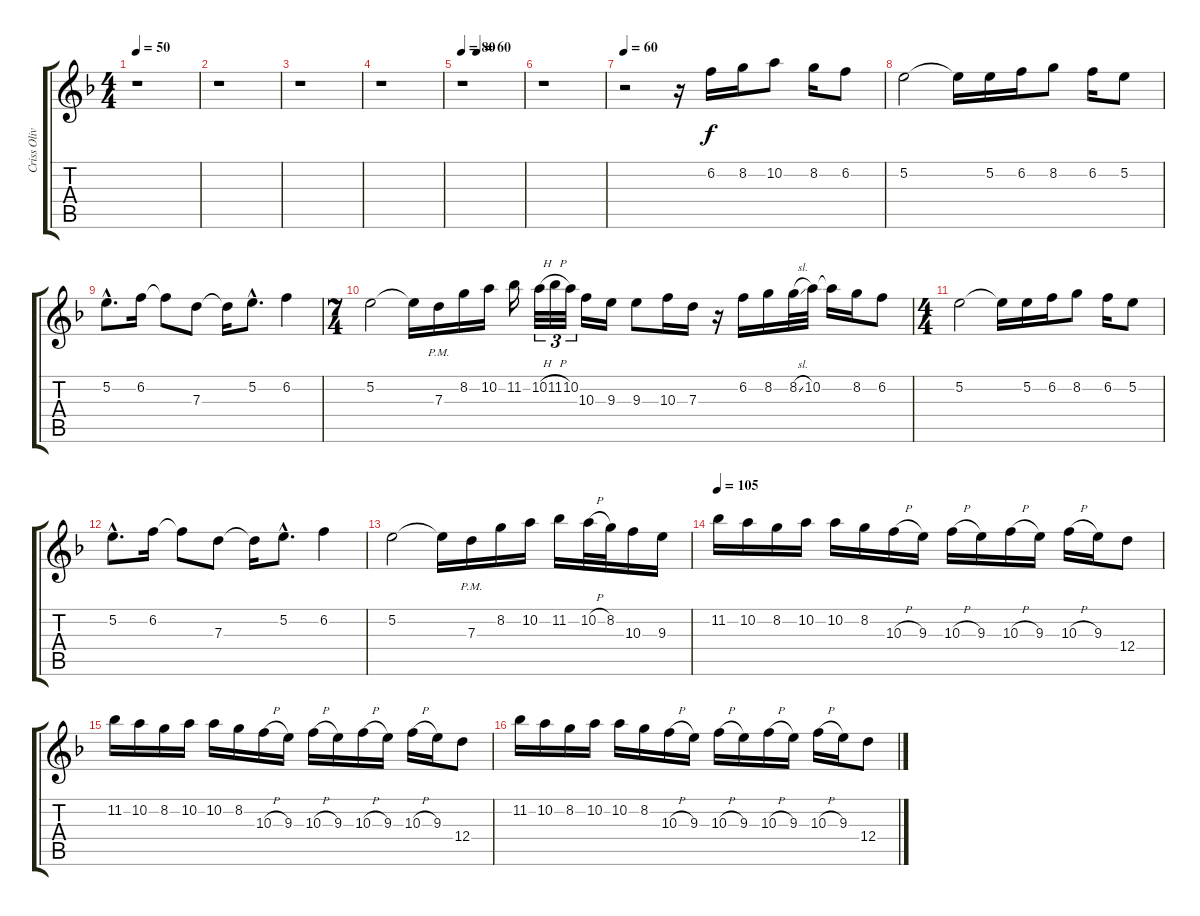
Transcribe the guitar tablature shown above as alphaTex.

\track ("Criss Oliva (Lead)" "Criss Oliv") {instrument distortionguitar}
\staff {score tabs}
\tuning (E4 B3 G3 D3 A2 E2) {hide}
\ts (4 4)
\tempo 50
\clef g2
\ks f
r.1{dy f instrument distortionguitar} |
r.1 |
r.1 |
r.1 |
\tempo 80
\tempo (60 0.25)
r.1 |
r.1 |
\tempo 60
r.2 r.16 6.2.16 8.2.16 10.2.8 8.2.16 6.2.8 |
5.2.2 5.2{t}.16 5.2.16 6.2.16 8.2.8 6.2.16 5.2.8 |
5.2{hac}.8{d} 6.2.16 6.2{t}.8 7.3.8 7.3{t}.16 5.2{hac}.8{d} 6.2.4 |
\ts (7 4)
5.2.2 5.2{t}.16 7.3{pm}.16 8.2.16 10.2.16 11.2.16 10.2{h}.32{tu (3 2)} 11.2{h}.32{tu (3 2)} 10.2.32{tu (3 2)} 10.3.16 9.3.16 9.3.8 10.3.16 7.3.16 r.16 6.2.16 8.2.16 8.2{sl}.32 10.2.32 10.2{t}.16 8.2.16 6.2.8 |
\ts (4 4)
5.2.2 5.2{t}.16 5.2.16 6.2.16 8.2.8 6.2.16 5.2.8 |
5.2{hac}.8{d} 6.2.16 6.2{t}.8 7.3.8 7.3{t}.16 5.2{hac}.8{d} 6.2.4 |
5.2.2 5.2{t}.16 7.3{pm}.16 8.2.16 10.2.16 11.2.16 10.2{h}.32 8.2.32 10.3.16 9.3.16 |
\tempo 105
11.2.16 10.2.16 8.2.16 10.2.16 10.2.16 8.2.16 10.3{h}.16 9.3.16 10.3{h}.16 9.3.16 10.3{h}.16 9.3.16 10.3{h}.16 9.3.16 12.4.8 |
11.2.16 10.2.16 8.2.16 10.2.16 10.2.16 8.2.16 10.3{h}.16 9.3.16 10.3{h}.16 9.3.16 10.3{h}.16 9.3.16 10.3{h}.16 9.3.16 12.4.8 |
11.2.16 10.2.16 8.2.16 10.2.16 10.2.16 8.2.16 10.3{h}.16 9.3.16 10.3{h}.16 9.3.16 10.3{h}.16 9.3.16 10.3{h}.16 9.3.16 12.4.8
